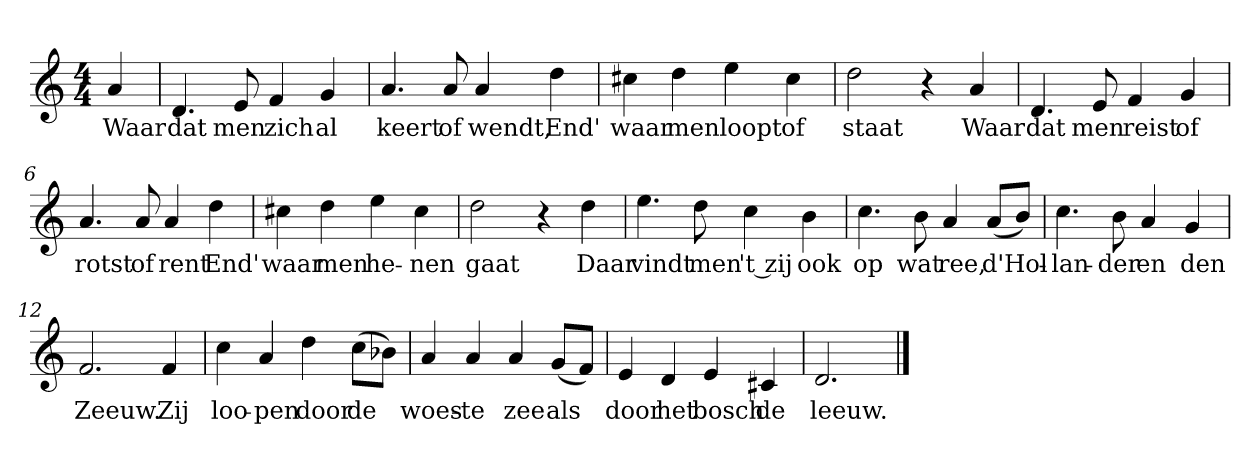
**kern	**text
*part1	*part1
*staff1	*staff1
*clefG2	*
*k[]	*
*D:dor	*
*M4/4	*
*MM120	*
=	=
4a	Waar
=1	=1
4.d	dat
8e	men
4f	zich
4g	al
=2	=2
4.a	keert
8a	of
4a	wendt,
4dd	End'
=3	=3
4cc#X	waar
4dd	men
4ee	loopt
4cc#	of
=4	=4
2dd	staat
4r	.
4a	Waar
=5	=5
4.d	dat
8e	men
4f	reist
4g	of
=6	=6
4.a	rotst
8a	of
4a	rent
4dd	End'
=7	=7
4cc#X	waar
4dd	men
4ee	he-
4cc#	-nen
=8	=8
2dd	gaat
4r	.
4dd	Daar
=9	=9
4.ee	vindt
8dd	men
4cc	't zij
4b	ook
=10	=10
4.cc	op
8b	wat
4a	ree,
(8a/L	d'Hol-
8b/J)	.
=11	=11
4.cc	-lan-
8b	-der
4a	en
4g	den
=12	=12
2.f	Zeeuw.
4f	Zij
=13	=13
4cc	loo-
4a	-pen
4dd	door
(8cc\L	de
8b-X\J)	.
=14	=14
4a	woes-
4a	-te
4a	zee
(8g/L	als
8f/J)	.
=15	=15
4e	door
4d	het
4e	bosch
4c#X	de
=16	=16
2.d	leeuw.
==	==
*-	*-
